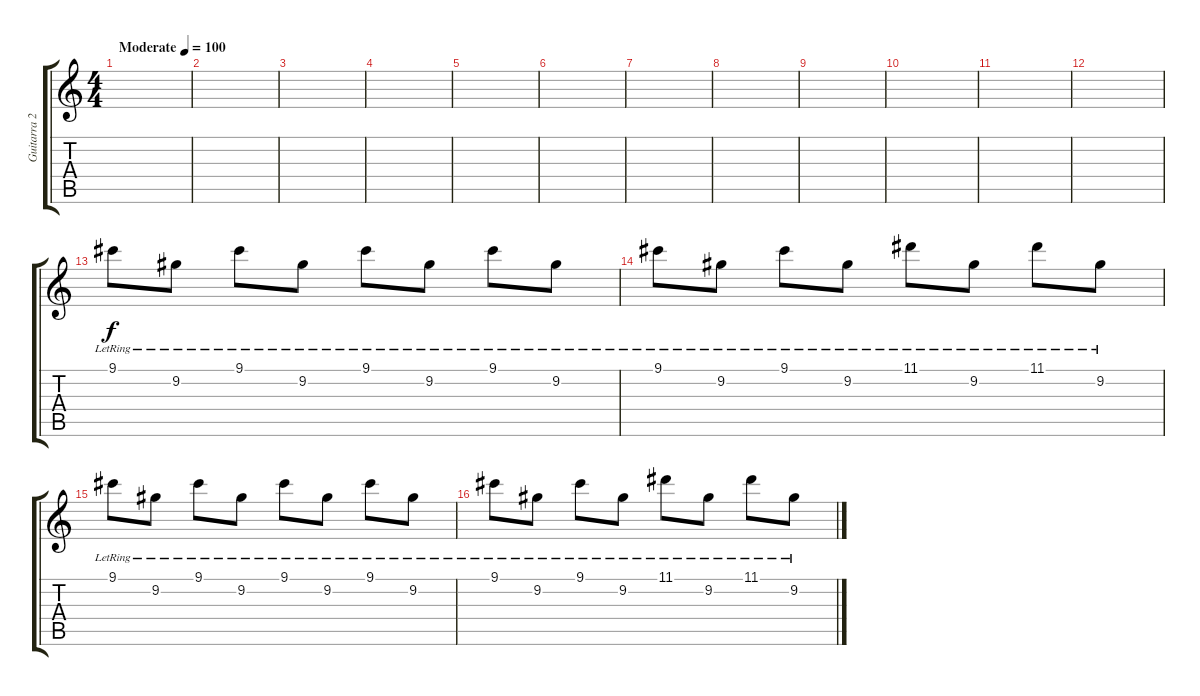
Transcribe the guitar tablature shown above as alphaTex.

\track ("Guitarra 2 (Acopañamiento)" "Guitarra 2") {instrument distortionguitar}
\staff {score tabs}
\tuning (E4 B3 G3 D3 A2 E2) {hide}
\ts (4 4)
\tempo (100 "Moderate")
\clef g2
\ks c
|
|
|
|
|
|
|
|
|
|
|
|
9.1{lr}.8 9.2{lr}.8 9.1{lr}.8 9.2{lr}.8 9.1{lr}.8 9.2{lr}.8 9.1{lr}.8 9.2{lr}.8 |
9.1{lr}.8 9.2{lr}.8 9.1{lr}.8 9.2{lr}.8 11.1{lr}.8 9.2{lr}.8 11.1{lr}.8 9.2{lr}.8 |
9.1{lr}.8 9.2{lr}.8 9.1{lr}.8 9.2{lr}.8 9.1{lr}.8 9.2{lr}.8 9.1{lr}.8 9.2{lr}.8 |
9.1{lr}.8 9.2{lr}.8 9.1{lr}.8 9.2{lr}.8 11.1{lr}.8 9.2{lr}.8 11.1{lr}.8 9.2{lr}.8
